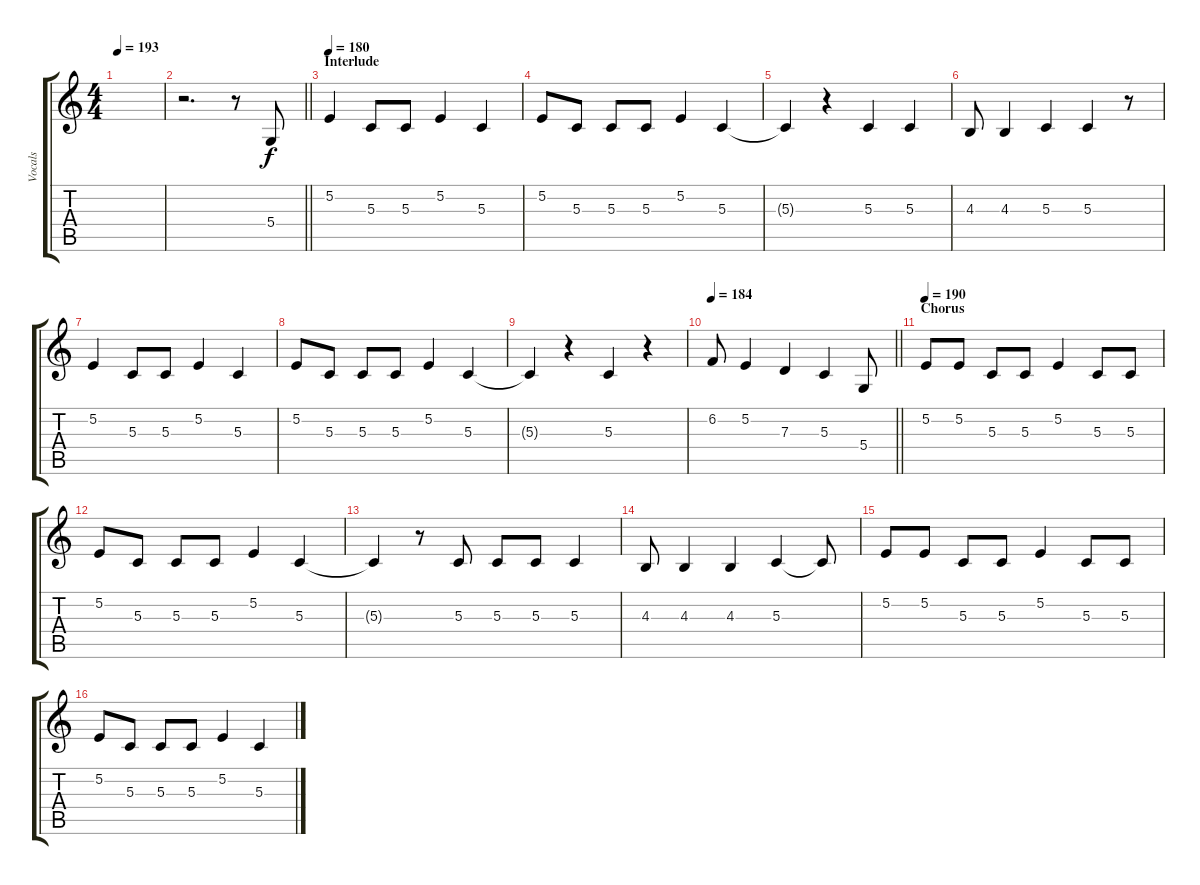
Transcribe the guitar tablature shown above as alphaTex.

\track ("Vocals" "Vocals") {instrument altosax}
\staff {score tabs}
\tuning (E4 B3 G3 D3 A2 E2) {hide}
\ts (4 4)
\tempo 193
\clef g2
\ks c
|
\barLineRight lightlight
r.2{d} r.8 5.4.8 |
\section ("" "Interlude")
\tempo 180
5.2.4 5.3.8 5.3.8 5.2.4 5.3.4 |
5.2.8 5.3.8 5.3.8 5.3.8 5.2.4 5.3.4 |
5.3{t}.4 r.4 5.3.4 5.3.4 |
4.3.8 4.3.4 5.3.4 5.3.4 r.8 |
5.2.4 5.3.8 5.3.8 5.2.4 5.3.4 |
5.2.8 5.3.8 5.3.8 5.3.8 5.2.4 5.3.4 |
5.3{t}.4 r.4 5.3.4 r.4 |
\tempo 184
\barLineRight lightlight
6.2.8 5.2.4 7.3.4 5.3.4 5.4.8 |
\section ("" "Chorus")
\tempo 190
5.2.8 5.2.8 5.3.8 5.3.8 5.2.4 5.3.8 5.3.8 |
5.2.8 5.3.8 5.3.8 5.3.8 5.2.4 5.3.4 |
5.3{t}.4 r.8 5.3.8 5.3.8 5.3.8 5.3.4 |
4.3.8 4.3.4 4.3.4 5.3.4 5.3{t}.8 |
5.2.8 5.2.8 5.3.8 5.3.8 5.2.4 5.3.8 5.3.8 |
5.2.8 5.3.8 5.3.8 5.3.8 5.2.4 5.3.4
